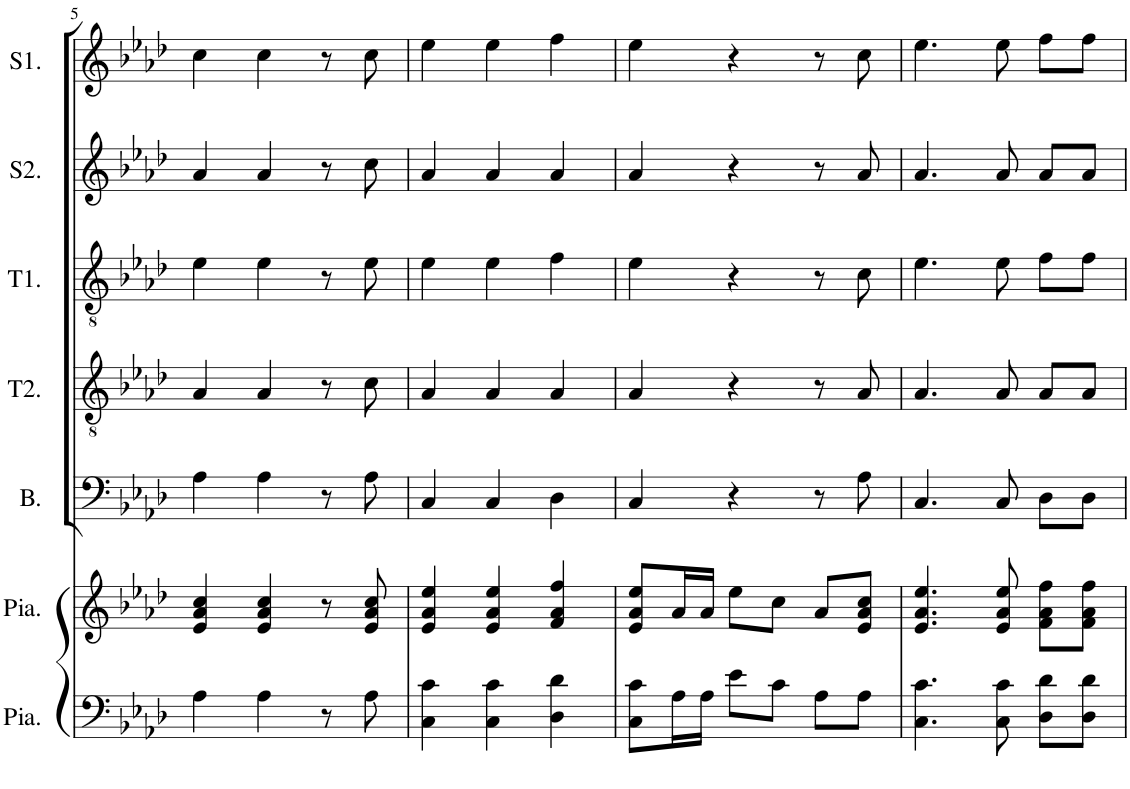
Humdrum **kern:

**kern	**kern	**kern	**kern	**kern	**kern	**kern
*part7	*part6	*part5	*part4	*part3	*part2	*part1
*staff7	*staff6	*staff5	*staff4	*staff3	*staff2	*staff1
*I"Piano	*I"Piano	*I"Basses	*I"Ténors 2	*I"Ténors 1	*I"Sopranis 2	*I"Soprano 1
*I'Pia.	*I'Pia.	*I'B.	*I'T2.	*I'T1.	*I'S2.	*I'S1.
!!LO:PB:g=z
*clefF4	*clefG2	*clefF4	*clefGv2	*clefGv2	*clefG2	*clefG2
*k[b-e-a-d-]	*k[b-e-a-d-]	*k[b-e-a-d-]	*k[b-e-a-d-]	*k[b-e-a-d-]	*k[b-e-a-d-]	*k[b-e-a-d-]
*M3/4	*M3/4	*M3/4	*M3/4	*M3/4	*M3/4	*M3/4
=5	=5	=5	=5	=5	=5	=5
4A-\	4e-/ 4a-/ 4cc/	4A-\	4A-/	4e-\	4a-/	4cc\
4A-\	4e-/ 4a-/ 4cc/	4A-\	4A-/	4e-\	4a-/	4cc\
8r	8r	8r	8r	8r	8r	8r
8A-\	8e-/ 8a-/ 8cc/	8A-\	8c\	8e-\	8cc\	8cc\
=6	=6	=6	=6	=6	=6	=6
4C\ 4c\	4e-/ 4a-/ 4ee-/	4C/	4A-/	4e-\	4a-/	4ee-\
4C\ 4c\	4e-/ 4a-/ 4ee-/	4C/	4A-/	4e-\	4a-/	4ee-\
4D-\ 4d-\	4f/ 4a-/ 4ff/	4D-\	4A-/	4f\	4a-/	4ff\
=7	=7	=7	=7	=7	=7	=7
8C\ 8c\L	8e-/ 8a-/ 8ee-/L	4C/	4A-/	4e-\	4a-/	4ee-\
16A-\L	16a-/L	.	.	.	.	.
16A-\JJ	16a-/JJ	.	.	.	.	.
8e-\L	8ee-\L	4r	4r	4r	4r	4r
8c\J	8cc\J	.	.	.	.	.
8A-\L	8a-/L	8r	8r	8r	8r	8r
8A-\J	8e-/ 8a-/ 8cc/J	8A-\	8A-/	8c\	8a-/	8cc\
=8	=8	=8	=8	=8	=8	=8
4.C\ 4.c\	4.e-/ 4.a-/ 4.ee-/	4.C/	4.A-/	4.e-\	4.a-/	4.ee-\
8C\ 8c\	8e-/ 8a-/ 8ee-/	8C/	8A-/	8e-\	8a-/	8ee-\
8D-\ 8d-\L	8f\ 8a-\ 8ff\L	8D-\L	8A-/L	8f\L	8a-/L	8ff\L
8D-\ 8d-\J	8f\ 8a-\ 8ff\J	8D-\J	8A-/J	8f\J	8a-/J	8ff\J
=	=	=	=	=	=	=
*-	*-	*-	*-	*-	*-	*-
